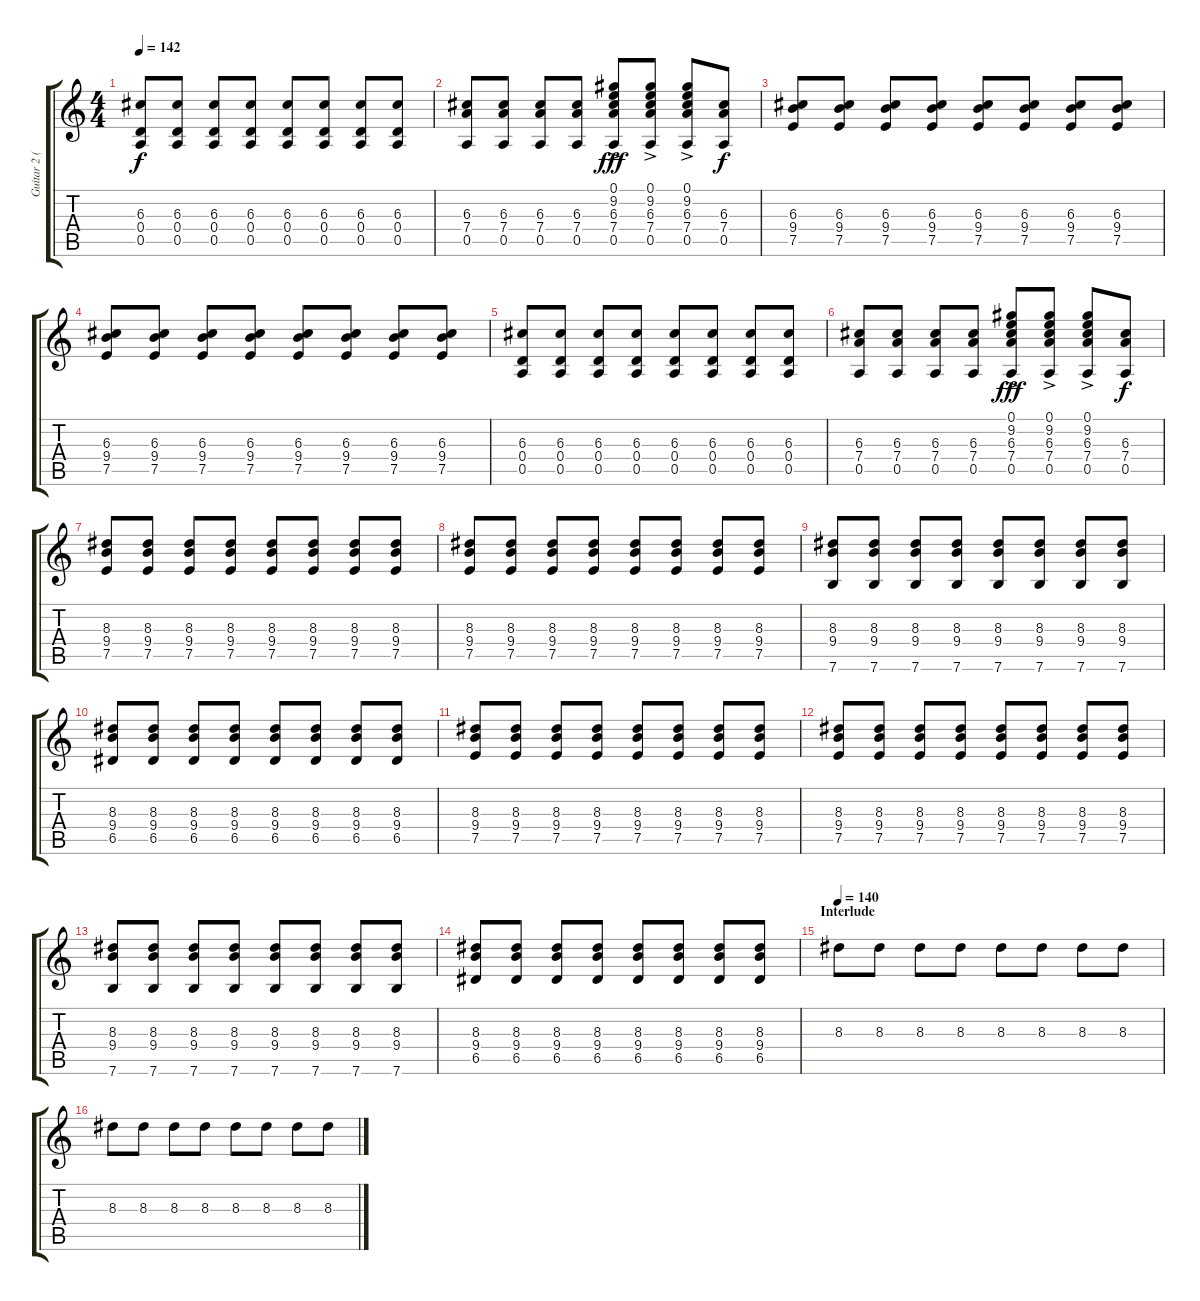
\track ("Guitar 2 (Daniel)" "Guitar 2 (") {instrument distortionguitar}
\staff {score tabs}
\tuning (E4 B3 G3 D3 A2 E2) {hide}
\ts (4 4)
\tempo 142
\clef g2
\ks c
(6.3 0.4 0.5).8{dy f} (6.3 0.4 0.5).8 (6.3 0.4 0.5).8 (6.3 0.4 0.5).8 (6.3 0.4 0.5).8 (6.3 0.4 0.5).8 (6.3 0.4 0.5).8 (6.3 0.4 0.5).8 |
(6.3 7.4 0.5).8 (6.3 7.4 0.5).8 (6.3 7.4 0.5).8 (6.3 7.4 0.5).8 (0.1 9.2{ac} 6.3 7.4 0.5).8{dy fff} (0.1 9.2{ac} 6.3 7.4 0.5).8 (0.1 9.2{ac} 6.3 7.4 0.5).8 (6.3 7.4 0.5).8{dy f} |
(6.3 9.4 7.5).8 (6.3 9.4 7.5).8 (6.3 9.4 7.5).8 (6.3 9.4 7.5).8 (6.3 9.4 7.5).8 (6.3 9.4 7.5).8 (6.3 9.4 7.5).8 (6.3 9.4 7.5).8 |
(6.3 9.4 7.5).8 (6.3 9.4 7.5).8 (6.3 9.4 7.5).8 (6.3 9.4 7.5).8 (6.3 9.4 7.5).8 (6.3 9.4 7.5).8 (6.3 9.4 7.5).8 (6.3 9.4 7.5).8 |
(6.3 0.4 0.5).8 (6.3 0.4 0.5).8 (6.3 0.4 0.5).8 (6.3 0.4 0.5).8 (6.3 0.4 0.5).8 (6.3 0.4 0.5).8 (6.3 0.4 0.5).8 (6.3 0.4 0.5).8 |
(6.3 7.4 0.5).8 (6.3 7.4 0.5).8 (6.3 7.4 0.5).8 (6.3 7.4 0.5).8 (0.1 9.2{ac} 6.3 7.4 0.5).8{dy fff} (0.1 9.2{ac} 6.3 7.4 0.5).8 (0.1 9.2{ac} 6.3 7.4 0.5).8 (6.3 7.4 0.5).8{dy f} |
(8.3 9.4 7.5).8 (8.3 9.4 7.5).8 (8.3 9.4 7.5).8 (8.3 9.4 7.5).8 (8.3 9.4 7.5).8 (8.3 9.4 7.5).8 (8.3 9.4 7.5).8 (8.3 9.4 7.5).8 |
(8.3 9.4 7.5).8 (8.3 9.4 7.5).8 (8.3 9.4 7.5).8 (8.3 9.4 7.5).8 (8.3 9.4 7.5).8 (8.3 9.4 7.5).8 (8.3 9.4 7.5).8 (8.3 9.4 7.5).8 |
(8.3 9.4 7.6).8 (8.3 9.4 7.6).8 (8.3 9.4 7.6).8 (8.3 9.4 7.6).8 (8.3 9.4 7.6).8 (8.3 9.4 7.6).8 (8.3 9.4 7.6).8 (8.3 9.4 7.6).8 |
(8.3 9.4 6.5).8 (8.3 9.4 6.5).8 (8.3 9.4 6.5).8 (8.3 9.4 6.5).8 (8.3 9.4 6.5).8 (8.3 9.4 6.5).8 (8.3 9.4 6.5).8 (8.3 9.4 6.5).8 |
(8.3 9.4 7.5).8 (8.3 9.4 7.5).8 (8.3 9.4 7.5).8 (8.3 9.4 7.5).8 (8.3 9.4 7.5).8 (8.3 9.4 7.5).8 (8.3 9.4 7.5).8 (8.3 9.4 7.5).8 |
(8.3 9.4 7.5).8 (8.3 9.4 7.5).8 (8.3 9.4 7.5).8 (8.3 9.4 7.5).8 (8.3 9.4 7.5).8 (8.3 9.4 7.5).8 (8.3 9.4 7.5).8 (8.3 9.4 7.5).8 |
(8.3 9.4 7.6).8 (8.3 9.4 7.6).8 (8.3 9.4 7.6).8 (8.3 9.4 7.6).8 (8.3 9.4 7.6).8 (8.3 9.4 7.6).8 (8.3 9.4 7.6).8 (8.3 9.4 7.6).8 |
(8.3 9.4 6.5).8 (8.3 9.4 6.5).8 (8.3 9.4 6.5).8 (8.3 9.4 6.5).8 (8.3 9.4 6.5).8 (8.3 9.4 6.5).8 (8.3 9.4 6.5).8 (8.3 9.4 6.5).8 |
\section ("" "Interlude")
\tempo 140
8.3.8 8.3.8 8.3.8 8.3.8 8.3.8 8.3.8 8.3.8 8.3.8 |
8.3.8 8.3.8 8.3.8 8.3.8 8.3.8 8.3.8 8.3.8 8.3.8
